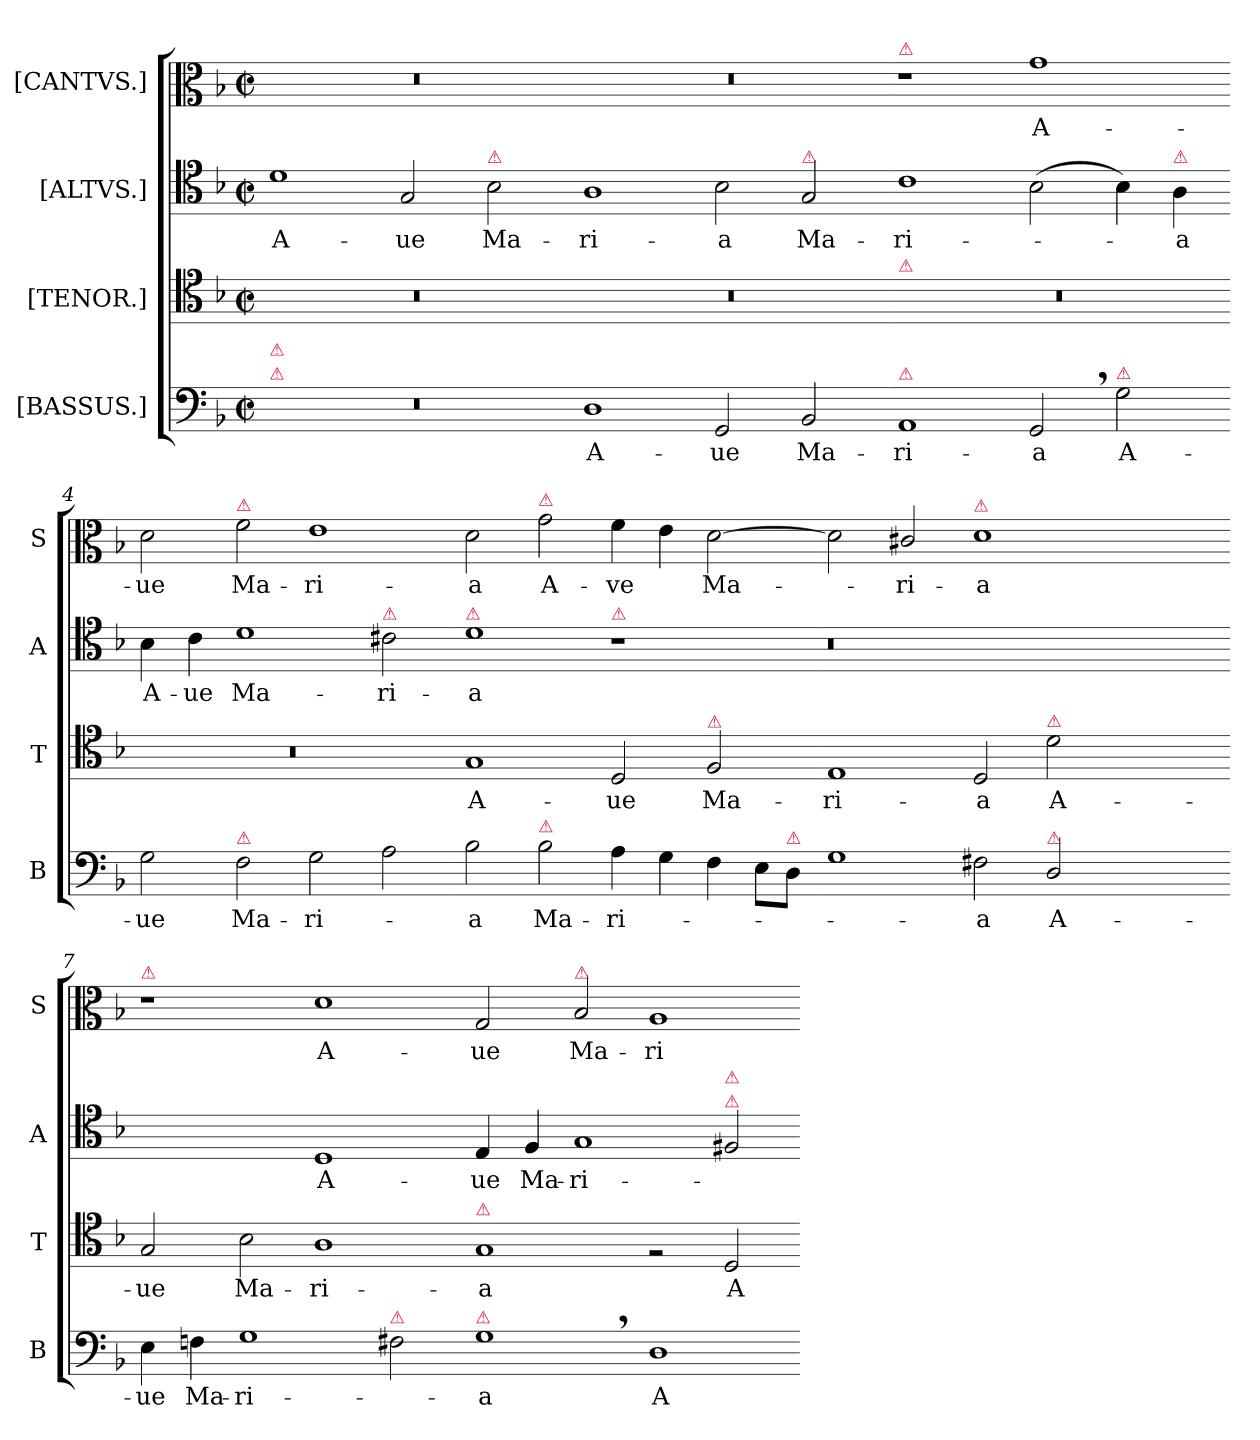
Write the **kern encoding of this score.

**kern	**text	**kern	**text	**kern	**text	**kern	**text
*part4	*part4	*part3	*part3	*part2	*part2	*part1	*part1
*staff4	*staff4	*staff3	*staff3	*staff2	*staff2	*staff1	*staff1
*I"[BASSUS.]	*	*I"[TENOR.]	*	*I"[ALTVS.]	*	*I"[CANTVS.]	*
*I'B	*	*I'T	*	*I'A	*	*I'S	*
*clefF4	*	*clefC4	*	*clefC4	*	*clefC3	*
*k[b-]	*	*k[b-]	*	*k[b-]	*	*k[b-]	*
*M2/1	*	*M2/1	*	*M2/1	*	*M2/1	*
*met(c|)	*	*met(c|)	*	*met(c|)	*	*met(c|)	*
=1	=1	=1	=1	=1	=1	=1	=1
!LO:TX:a:color=crimson:t=⚠	!	!	!	!	!	!	!
!LO:TX:a:color=crimson:t=⚠	!	!	!	!	!	!	!
0r	.	0r	.	1d	A-	0r	.
.	.	.	.	2G/	-ue	.	.
!	!	!	!	!LO:TX:a:color=crimson:t=⚠	!	!	!
.	.	.	.	2B-\	Ma-	.	.
=2-	=2-	=2-	=2-	=2-	=2-	=2-	=2-
1D	A-	0r	.	1A	-ri-	0r	.
2GG/	-ue	.	.	2B-\	-a	.	.
!	!	!	!	!LO:TX:a:color=crimson:t=⚠	!	!	!
2BB-/	Ma-	.	.	2G/	Ma-	.	.
=3-	=3-	=3-	=3-	=3-	=3-	=3-	=3-
!	!	!	!	!	!	!LO:TX:a:color=crimson:t=⚠	!
!	!	!LO:TX:a:color=crimson:t=⚠	!	!	!	!	!
!LO:TX:a:color=crimson:t=⚠	!	!	!	!	!	!	!
1AA	-ri-	0r	.	1c	-ri-	1r	.
2GG,</	-a	.	.	(2B-\	.	1g	A-
!LO:TX:a:color=crimson:t=⚠	!	!	!	!	!	!	!
!	!LO:LY:i	!	!	!	!	!	!
2G\	A-	.	.	4B-\)	.	.	.
!	!	!	!	!LO:TX:a:color=crimson:t=⚠	!	!	!
.	.	.	.	4A\	-a	.	.
=4-	=4-	=4-	=4-	=4-	=4-	=4-	=4-
!	!LO:LY:i	!	!	!	!	!	!
2G\	-ue	0r	.	4B-\	A-	2d\	-ue
.	.	.	.	4c\	-ue	.	.
!	!	!	!	!	!	!LO:TX:a:color=crimson:t=⚠	!
!LO:TX:a:color=crimson:t=⚠	!	!	!	!	!	!	!
!	!LO:LY:i	!	!	!	!	!	!
2F\	Ma-	.	.	1d	Ma-	2f\	Ma-
!	!LO:LY:i	!	!	!	!	!	!
2G\	-ri-	.	.	.	.	1e	-ri-
!	!	!	!	!LO:TX:a:color=crimson:t=⚠	!	!	!
2A\	.	.	.	2c#X\	-ri-	.	.
=5-	=5-	=5-	=5-	=5-	=5-	=5-	=5-
!	!	!	!	!LO:TX:a:color=crimson:t=⚠	!	!	!
!	!LO:LY:i	!	!	!	!	!	!
2B-\	a	1G	A-	1d	-a	2d\	-a
!	!	!	!	!	!	!LO:TX:a:color=crimson:t=⚠	!
!LO:TX:a:color=crimson:t=⚠	!	!	!	!	!	!	!
!	!	!	!	!	!	!	!LO:LY:i
2B-\	Ma-	.	.	.	.	2g\	A-
!	!	!	!	!LO:TX:a:color=crimson:t=⚠	!	!	!
!	!	!	!	!	!	!	!LO:LY:i
4A\	-ri-	2D/	-ue	1r	.	4f\	-ve
4G\	.	.	.	.	.	4e\	.
!	!	!LO:TX:a:color=crimson:t=⚠	!	!	!	!	!
!	!	!	!	!	!	!	!LO:LY:i
4F\	.	2F/	Ma-	.	.	[2d\	Ma-
8E\L	.	.	.	.	.	.	.
!LO:TX:a:color=crimson:t=⚠	!	!	!	!	!	!	!
8D\J	.	.	.	.	.	.	.
=6-	=6-	=6-	=6-	=6-	=6-	=6-	=6-
1G	.	1E	-ri-	0.r	.	2d\]	.
!	!	!	!	!	!	!	!LO:LY:i
.	.	.	.	.	.	2c#X/	-ri-
!	!	!	!	!	!	!LO:TX:a:color=crimson:t=⚠	!
!	!	!	!	!	!	!	!LO:LY:i
2F#X\	-a	2D/	-a	.	.	1d	-a
!	!	!LO:TX:a:color=crimson:t=⚠	!	!	!	!	!
!LO:TX:a:color=crimson:t=⚠	!	!	!	!	!	!	!
!	!	!	!LO:LY:i	!	!	!	!
2D/	A-	2d\	A-	.	.	.	.
1ryy	.	1ryy	.	.	.	1ryy	.
=7-	=7-	=7-	=7-	=7-	=7-	=7-	=7-
!	!	!	!	!	!	!LO:TX:a:color=crimson:t=⚠	!
!	!	!	!LO:LY:i	!	!	!	!
4E\	-ue	2G/	-ue	1ryy	.	1r	.
4Fn\	Ma-	.	.	.	.	.	.
!	!	!	!LO:LY:i	!	!	!	!
1G	-ri-	2B-\	Ma-	.	.	.	.
!	!	!	!LO:LY:i	!	!LO:LY:i	!	!
.	.	1A	-ri-	1D	A-	1d	A-
!LO:TX:a:color=crimson:t=⚠	!	!	!	!	!	!	!
2F#X\	.	.	.	.	.	.	.
=8-	=8-	=8-	=8-	=8-	=8-	=8-	=8-
!	!	!LO:TX:a:color=crimson:t=⚠	!	!	!	!	!
!LO:TX:a:color=crimson:t=⚠	!	!	!	!	!	!	!
!	!	!	!LO:LY:i	!	!LO:LY:i	!	!
1G,<	-a	1G	-a	4E/	-ue	2G/	-ue
!	!	!	!	!	!LO:LY:i	!	!
.	.	.	.	4F/	Ma-	.	.
!	!	!	!	!	!	!LO:TX:a:color=crimson:t=⚠	!
!	!	!	!	!	!LO:LY:i	!	!
.	.	.	.	1G	-ri-	2B-/	Ma-
!	!LO:LY:i	!	!	!	!	!	!
1D	A-	2rF	.	.	.	1A	-ri-
!	!	!	!	!LO:TX:a:color=crimson:t=⚠	!	!	!
!	!	!	!	!LO:TX:a:color=crimson:t=⚠	!	!	!
.	.	2D/	A-	2F#X/	.	.	.
=-	=-	=-	=-	=-	=-	=-	=-
*-	*-	*-	*-	*-	*-	*-	*-
